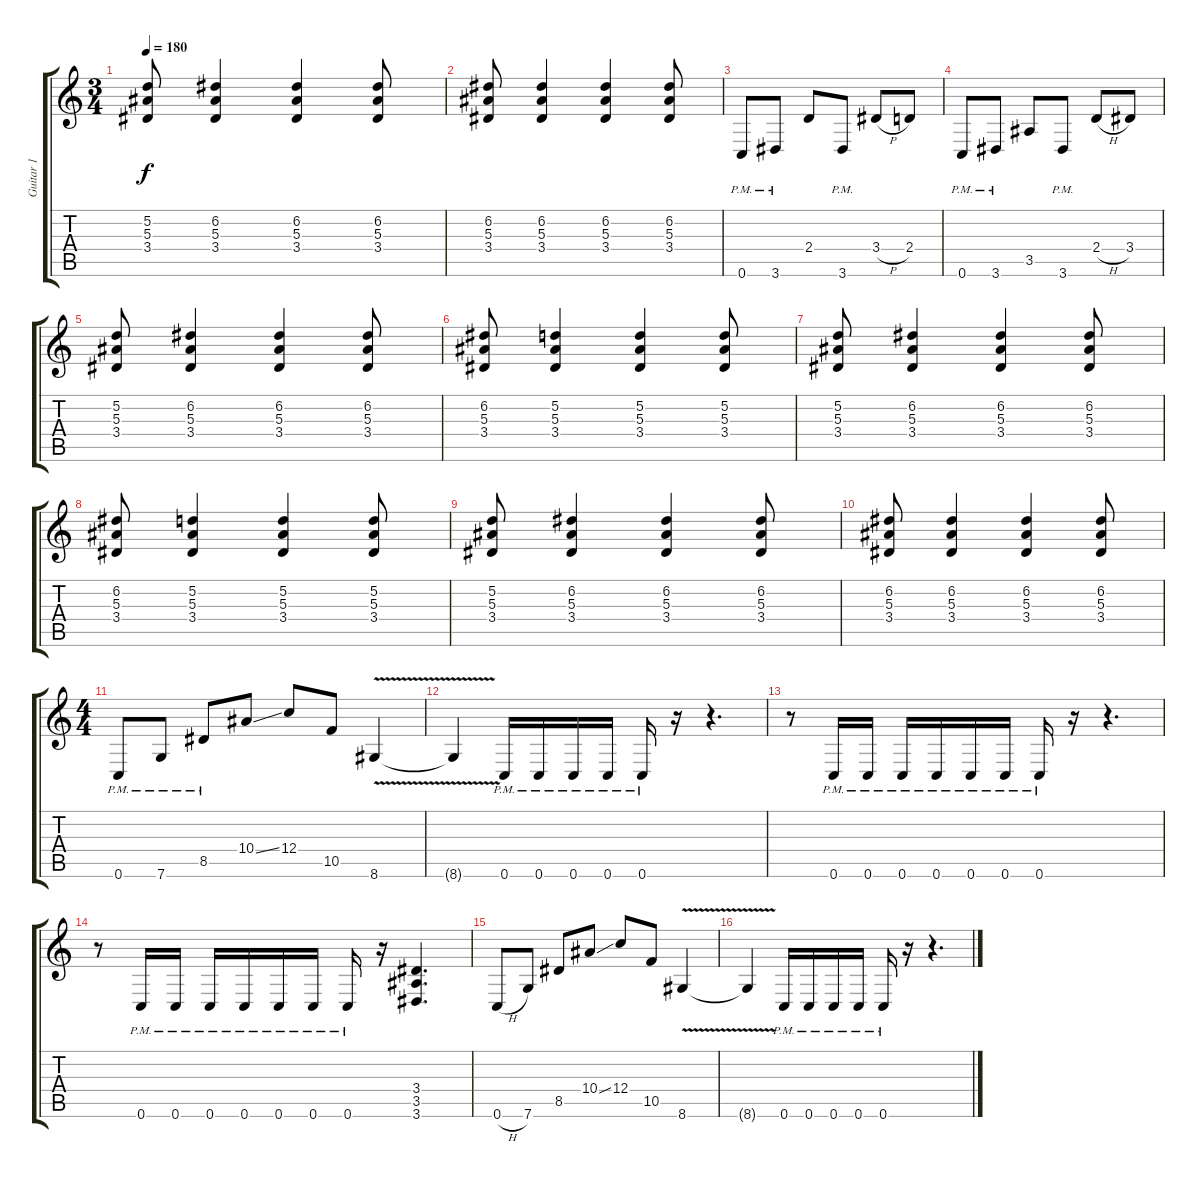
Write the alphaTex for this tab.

\track ("Guitar 1" "Guitar 1") {instrument electricguitarclean}
\staff {score tabs}
\tuning (D4 A3 F3 C3 G2 C2) {hide}
\ts (3 4)
\tempo 180
\clef g2
\ks c
(5.2 5.3 3.4).8{dy f} (6.2 5.3 3.4).4 (6.2 5.3 3.4).4 (6.2 5.3 3.4).8 |
(6.2 5.3 3.4).8 (6.2 5.3 3.4).4 (6.2 5.3 3.4).4 (6.2 5.3 3.4).8 |
0.6{pm}.8 3.6{pm}.8 2.4.8 3.6{pm}.8 3.4{h}.8 2.4.8 |
0.6{pm}.8 3.6{pm}.8 3.5.8 3.6{pm}.8 2.4{h}.8 3.4.8 |
(5.2 5.3 3.4).8 (6.2 5.3 3.4).4 (6.2 5.3 3.4).4 (6.2 5.3 3.4).8 |
(6.2 5.3 3.4).8 (5.2 5.3 3.4).4 (5.2 5.3 3.4).4 (5.2 5.3 3.4).8 |
(5.2 5.3 3.4).8 (6.2 5.3 3.4).4 (6.2 5.3 3.4).4 (6.2 5.3 3.4).8 |
(6.2 5.3 3.4).8 (5.2 5.3 3.4).4 (5.2 5.3 3.4).4 (5.2 5.3 3.4).8 |
(5.2 5.3 3.4).8 (6.2 5.3 3.4).4 (6.2 5.3 3.4).4 (6.2 5.3 3.4).8 |
(6.2 5.3 3.4).8 (6.2 5.3 3.4).4 (6.2 5.3 3.4).4 (6.2 5.3 3.4).8 |
\ts (4 4)
0.6{pm}.8 7.6{pm}.8 8.5{pm}.8 10.4{ss}.8 12.4.8 10.5.8 8.6{v}.4 |
8.6{t}.4 0.6{pm}.16 0.6{pm}.16 0.6{pm}.16 0.6{pm}.16 0.6{pm}.16 r.16 r.4{d} |
r.8 0.6{pm}.16 0.6{pm}.16 0.6{pm}.16 0.6{pm}.16 0.6{pm}.16 0.6{pm}.16 0.6{pm}.16 r.16 r.4{d} |
r.8 0.6{pm}.16 0.6{pm}.16 0.6{pm}.16 0.6{pm}.16 0.6{pm}.16 0.6{pm}.16 0.6{pm}.16 r.16 (3.4 3.5 3.6).4{d} |
0.6{h}.8 7.6.8 8.5.8 10.4{ss}.8 12.4.8 10.5.8 8.6{v}.4 |
8.6{t}.4 0.6{pm}.16 0.6{pm}.16 0.6{pm}.16 0.6{pm}.16 0.6{pm}.16 r.16 r.4{d}
